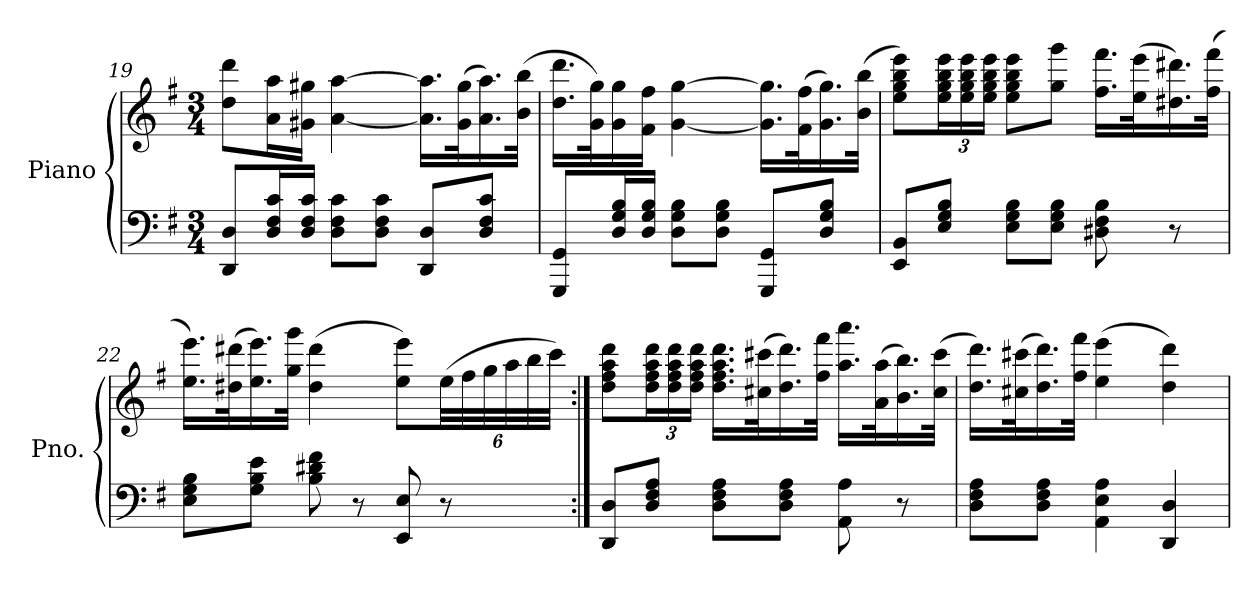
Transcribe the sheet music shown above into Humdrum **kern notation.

**kern	**kern
*part1	*part1
*staff2	*staff1
*I"Piano	*
*I'Pno.	*
!!LO:LB:g=z
*clefF4	*clefG2
*k[f#]	*k[f#]
*M3/4	*M3/4
=19	=19
8DD/ 8D/L	8dd\ 8ddd\L
16D/ 16F#/ 16c/L	16a\ 16aa\L
16D/ 16F#/ 16c/JJ	16g#X\ 16gg#X\JJ
8D\ 8F#\ 8c\L	[4a\ [4aa\
8D\ 8F#\ 8c\J	.
8DD/ 8D/L	16.a\] 16.aa\]LL
.	(>32g#\ 32gg#\K
8D/ 8F#/ 8c/J	16.a\ 16.aa\)
.	(>32b\ 32bb\JJk
=20	=20
8GGG/ 8GG/L	16.dd\ 16.ddd\LL
.	32g\ 32gg\K)
16D/ 16G/ 16B/L	16g\ 16gg\
16D/ 16G/ 16B/JJ	16f#\ 16ff#\JJ
8D\ 8G\ 8B\L	[4g\ [4gg\
8D\ 8G\ 8B\J	.
8GGG/ 8GG/L	16.g\] 16.gg\]LL
.	(>32f#\ 32ff#\K
8D/ 8G/ 8B/J	16.g\ 16.gg\)
.	(>32b\ 32bb\JJk
=21	=21
8EE/ 8BB/L	8ee\ 8gg\ 8bb\ 8eee\L)
*	*Xbrackettup
8E/ 8G/ 8B/J	24ee\ 24gg\ 24bb\ 24eee\L
.	24ee\ 24gg\ 24bb\ 24eee\
.	24ee\ 24gg\ 24bb\ 24eee\JJ
8E\ 8G\ 8B\L	8ee\ 8gg\ 8bb\ 8eee\L
8E\ 8G\ 8B\J	8gg\ 8ggg\J
8D#X\ 8F#\ 8B\	16.ff#\ 16.fff#\LL
.	(>32ee\ 32eee\K
8r	16.dd#X\ 16.ddd#X\)
.	(>32ff#\ 32fff#\JJk
=22	=22
8E\ 8G\ 8B\L	16.ee\ 16.eee\LL)
.	(>32dd#X\ 32ddd#X\K
8G\ 8B\ 8e\J	16.ee\ 16.eee\)
.	32gg\ 32ggg\JJk
8B\ 8d#X\ 8f#\	(>4dd#\ 4ddd#\
8r	.
8EE/ 8E/	8ee\ 8eee\L)
8r	(>48ee\LL
.	48ff#\
.	48gg\
.	48aa\
.	48bb\
.	48ccc\JJJ)
!!LO:PB:g=z
=23:|!	=23:|!
8DD/ 8D/L	8dd\ 8ff#\ 8aa\ 8ddd\L
8D/ 8F#/ 8A/J	24dd\ 24ff#\ 24aa\ 24ddd\L
.	24dd\ 24ff#\ 24aa\ 24ddd\
.	24dd\ 24ff#\ 24aa\ 24ddd\JJ
8D\ 8F#\ 8A\L	16.dd\ 16.ff#\ 16.aa\ 16.ddd\LL
.	(>32cc#X\ 32ccc#X\K
8D\ 8F#\ 8A\J	16.dd\ 16.ddd\)
.	32ff#\ 32fff#\JJk
8AA\ 8A\	16.aa\ 16.aaa\LL
.	(>32a\ 32aa\K
8r	16.b\ 16.bb\)
.	(>32cc#\ 32ccc#\JJk
=24	=24
8D\ 8F#\ 8A\L	16.dd\ 16.ddd\LL)
.	(>32cc#X\ 32ccc#X\K
8D\ 8F#\ 8A\J	16.dd\ 16.ddd\)
.	32ff#\ 32fff#\JJk
4AA\ 4E\ 4A\	(>4ee\ 4eee\
4DD/ 4D/	4dd\ 4ddd\)
=	=
*-	*-
